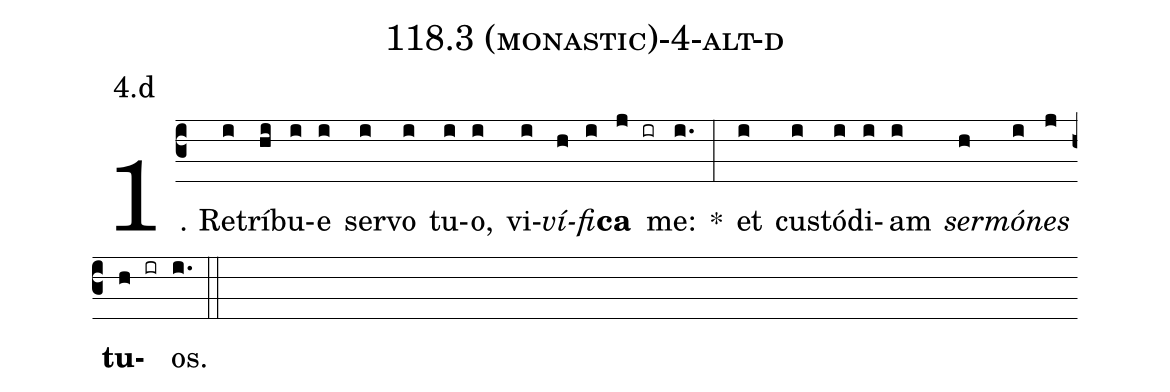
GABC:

name: 118.3 (monastic)-4-alt-d;
annotation: 4.d;
%%
(c3)1. Re(i)trí(hi)bu(i)e(i) ser(i)vo(i) tu(i)o,(i) vi(i)<i>ví</i>(h)<i>fi</i>(i)<b>ca</b>(j ir) me:(i.) *(:) et(i) cus(i)tó(i)di(i)am(i) <i>ser</i>(h)<i>mó</i>(i)<i>nes</i>(j) <b>tu</b>(h ir)os.(i.) (::)
